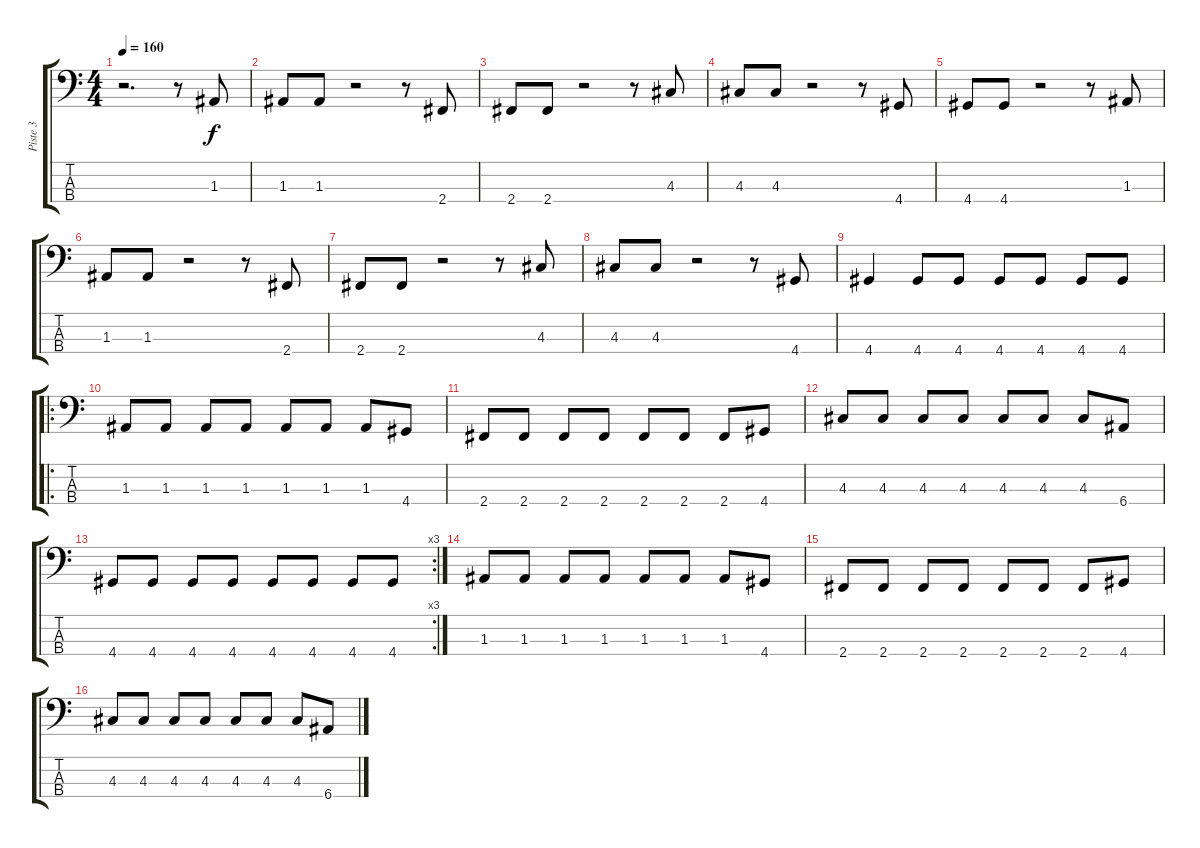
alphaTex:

\track ("Piste 3" "Piste 3") {instrument electricbassfinger}
\staff {score tabs}
\tuning (G2 D2 A1 E1) {hide}
\ts (4 4)
\tempo 160
\clef f4
\ks c
r.2{d dy f instrument electricbassfinger} r.8 1.3.8 |
1.3.8 1.3.8 r.2 r.8 2.4.8 |
2.4.8 2.4.8 r.2 r.8 4.3.8 |
4.3.8 4.3.8 r.2 r.8 4.4.8 |
4.4.8 4.4.8 r.2 r.8 1.3.8 |
1.3.8 1.3.8 r.2 r.8 2.4.8 |
2.4.8 2.4.8 r.2 r.8 4.3.8 |
4.3.8 4.3.8 r.2 r.8 4.4.8 |
4.4.4 4.4.8 4.4.8 4.4.8 4.4.8 4.4.8 4.4.8 |
\ro
1.3.8 1.3.8 1.3.8 1.3.8 1.3.8 1.3.8 1.3.8 4.4.8 |
2.4.8 2.4.8 2.4.8 2.4.8 2.4.8 2.4.8 2.4.8 4.4.8 |
4.3.8 4.3.8 4.3.8 4.3.8 4.3.8 4.3.8 4.3.8 6.4.8 |
\rc 3
4.4.8 4.4.8 4.4.8 4.4.8 4.4.8 4.4.8 4.4.8 4.4.8 |
1.3.8 1.3.8 1.3.8 1.3.8 1.3.8 1.3.8 1.3.8 4.4.8 |
2.4.8 2.4.8 2.4.8 2.4.8 2.4.8 2.4.8 2.4.8 4.4.8 |
4.3.8 4.3.8 4.3.8 4.3.8 4.3.8 4.3.8 4.3.8 6.4.8
